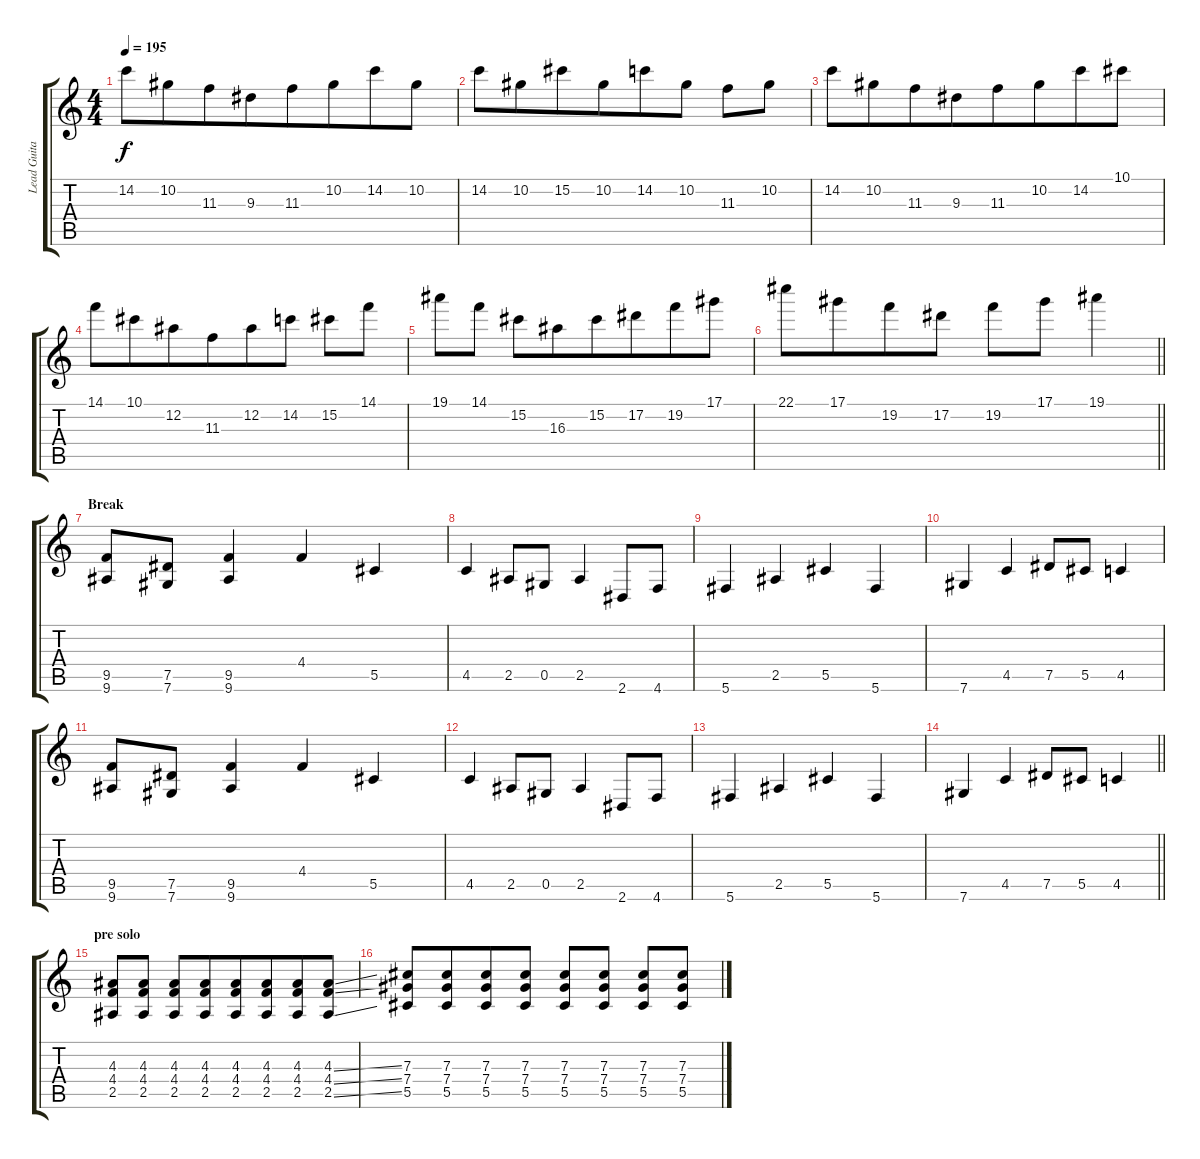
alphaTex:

\track ("Lead Guitar" "Lead Guita") {instrument distortionguitar}
\staff {score tabs}
\tuning (Eb4 Bb3 Gb3 Db3 Ab2 Db2) {hide}
\ts (4 4)
\tempo 195
\clef g2
\ks c
14.2.8{dy f beam merge} 10.2.8{beam merge} 11.3.8 9.3.8{beam merge} 11.3.8{beam merge} 10.2.8{beam merge} 14.2.8 10.2.8 |
14.2.8 10.2.8{beam merge} 15.2.8 10.2.8{beam merge} 14.2.8 10.2.8 11.3.8 10.2.8 |
14.2.8{beam merge} 10.2.8{beam merge} 11.3.8 9.3.8{beam merge} 11.3.8{beam merge} 10.2.8{beam merge} 14.2.8 10.1.8 |
14.1.8 10.1.8{beam merge} 12.2.8 11.3.8{beam merge} 12.2.8 14.2.8 15.2.8 14.1.8 |
19.1.8 14.1.8 15.2.8 16.3.8{beam merge} 15.2.8 17.2.8{beam merge} 19.2.8 17.1.8 |
\barLineRight lightlight
22.1.8 17.1.8{beam merge} 19.2.8{beam merge} 17.2.8 19.2.8 17.1.8 19.1.4 |
\section ("" "Break")
(9.5 9.6).8{beam merge} (7.5 7.6).8 (9.5 9.6).4 4.4.4 5.5.4 |
4.5.4 2.5.8 0.5.8{beam merge} 2.5.4 2.6.8 4.6.8 |
5.6.4 2.5.4 5.5.4 5.6.4 |
7.6.4 4.5.4{beam merge} 7.5.8{beam merge} 5.5.8 4.5.4 |
(9.5 9.6).8{beam merge} (7.5 7.6).8 (9.5 9.6).4 4.4.4 5.5.4 |
4.5.4 2.5.8 0.5.8{beam merge} 2.5.4 2.6.8 4.6.8 |
5.6.4 2.5.4 5.5.4 5.6.4 |
\barLineRight lightlight
7.6.4 4.5.4{beam merge} 7.5.8{beam merge} 5.5.8 4.5.4 |
\section ("" "pre solo")
(4.3 4.4 2.5).8 (4.3 4.4 2.5).8 (4.3 4.4 2.5).8 (4.3 4.4 2.5).8{beam merge} (4.3 4.4 2.5).8 (4.3 4.4 2.5).8{beam merge} (4.3 4.4 2.5).8 (4.3{ss} 4.4{ss} 2.5{ss}).8 |
(7.3 7.4 5.5).8 (7.3 7.4 5.5).8{beam merge} (7.3 7.4 5.5).8 (7.3 7.4 5.5).8 (7.3 7.4 5.5).8{beam merge} (7.3 7.4 5.5).8 (7.3 7.4 5.5).8{beam merge} (7.3 7.4 5.5).8
